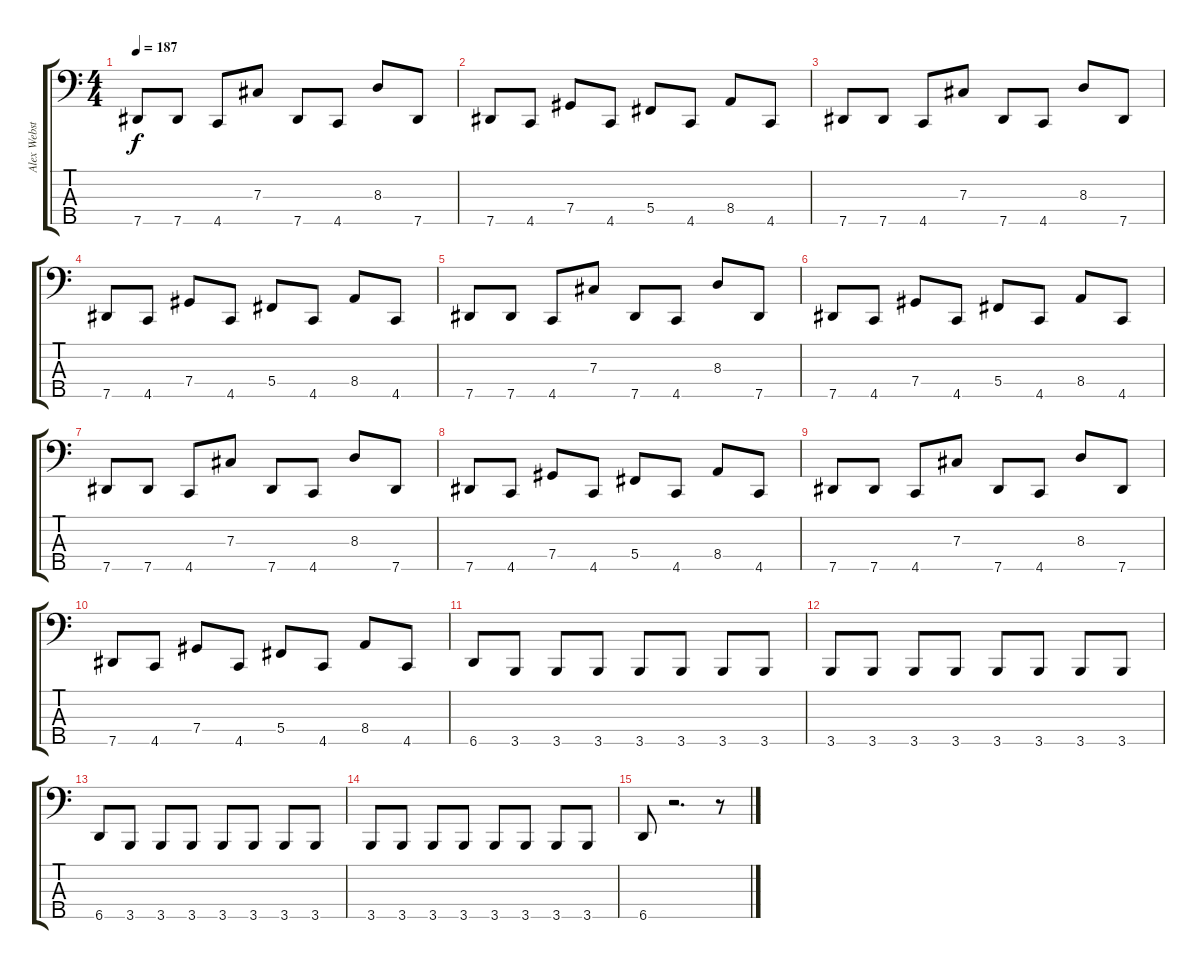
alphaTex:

\track ("Alex Webster - Bass" "Alex Webst") {instrument slapbass2}
\staff {score tabs}
\tuning (Eb2 B1 Gb1 Db1 Ab0) {hide}
\ts (4 4)
\tempo 187
\clef f4
\ks c
7.5.8{dy f} 7.5.8 4.5.8 7.3.8 7.5.8 4.5.8 8.3.8 7.5.8 |
7.5.8 4.5.8 7.4.8 4.5.8 5.4.8 4.5.8 8.4.8 4.5.8 |
7.5.8 7.5.8 4.5.8 7.3.8 7.5.8 4.5.8 8.3.8 7.5.8 |
7.5.8 4.5.8 7.4.8 4.5.8 5.4.8 4.5.8 8.4.8 4.5.8 |
7.5.8 7.5.8 4.5.8 7.3.8 7.5.8 4.5.8 8.3.8 7.5.8 |
7.5.8 4.5.8 7.4.8 4.5.8 5.4.8 4.5.8 8.4.8 4.5.8 |
7.5.8 7.5.8 4.5.8 7.3.8 7.5.8 4.5.8 8.3.8 7.5.8 |
7.5.8 4.5.8 7.4.8 4.5.8 5.4.8 4.5.8 8.4.8 4.5.8 |
7.5.8 7.5.8 4.5.8 7.3.8 7.5.8 4.5.8 8.3.8 7.5.8 |
7.5.8 4.5.8 7.4.8 4.5.8 5.4.8 4.5.8 8.4.8 4.5.8 |
6.5.8 3.5.8 3.5.8 3.5.8 3.5.8 3.5.8 3.5.8 3.5.8 |
3.5.8 3.5.8 3.5.8 3.5.8 3.5.8 3.5.8 3.5.8 3.5.8 |
6.5.8 3.5.8 3.5.8 3.5.8 3.5.8 3.5.8 3.5.8 3.5.8 |
3.5.8 3.5.8 3.5.8 3.5.8 3.5.8 3.5.8 3.5.8 3.5.8 |
6.5.8 r.2{d} r.8
